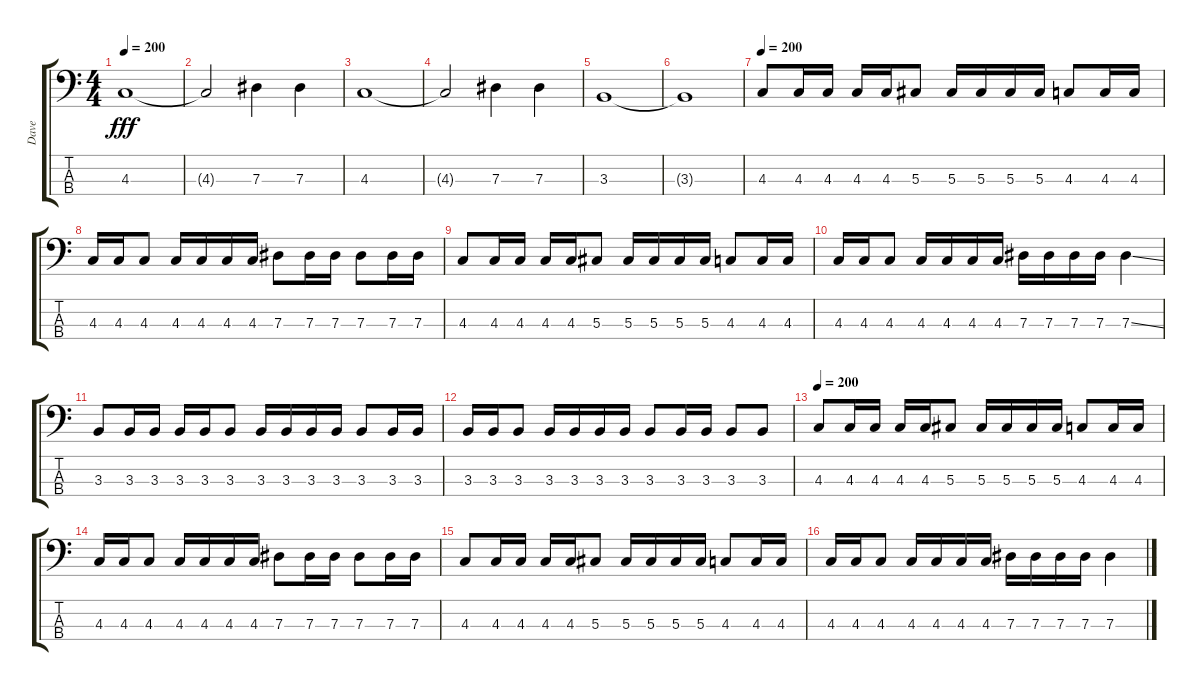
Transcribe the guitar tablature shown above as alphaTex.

\track ("Dave" "Dave") {instrument electricbassfinger}
\staff {score tabs}
\tuning (Gb2 Db2 Ab1 Eb1) {hide}
\ts (4 4)
\tempo 200
\clef f4
\ks c
4.3.1{dy fff} |
4.3{t}.2 7.3.4 7.3.4 |
4.3.1 |
4.3{t}.2 7.3.4 7.3.4 |
3.3.1 |
3.3{t}.1 |
\tempo 200
4.3.8 4.3.16 4.3.16 4.3.16 4.3.16 5.3.8 5.3.16 5.3.16 5.3.16 5.3.16 4.3.8 4.3.16 4.3.16 |
4.3.16 4.3.16 4.3.8 4.3.16 4.3.16 4.3.16 4.3.16 7.3.8 7.3.16 7.3.16 7.3.8 7.3.16 7.3.16 |
4.3.8 4.3.16 4.3.16 4.3.16 4.3.16 5.3.8 5.3.16 5.3.16 5.3.16 5.3.16 4.3.8 4.3.16 4.3.16 |
4.3.16 4.3.16 4.3.8 4.3.16 4.3.16 4.3.16 4.3.16 7.3.16 7.3.16 7.3.16 7.3.16 7.3{ss}.4 |
3.3.8 3.3.16 3.3.16 3.3.16 3.3.16 3.3.8 3.3.16 3.3.16 3.3.16 3.3.16 3.3.8 3.3.16 3.3.16 |
3.3.16 3.3.16 3.3.8 3.3.16 3.3.16 3.3.16 3.3.16 3.3.8 3.3.16 3.3.16 3.3.8 3.3.8 |
\tempo 200
4.3.8 4.3.16 4.3.16 4.3.16 4.3.16 5.3.8 5.3.16 5.3.16 5.3.16 5.3.16 4.3.8 4.3.16 4.3.16 |
4.3.16 4.3.16 4.3.8 4.3.16 4.3.16 4.3.16 4.3.16 7.3.8 7.3.16 7.3.16 7.3.8 7.3.16 7.3.16 |
4.3.8 4.3.16 4.3.16 4.3.16 4.3.16 5.3.8 5.3.16 5.3.16 5.3.16 5.3.16 4.3.8 4.3.16 4.3.16 |
4.3.16 4.3.16 4.3.8 4.3.16 4.3.16 4.3.16 4.3.16 7.3.16 7.3.16 7.3.16 7.3.16 7.3{ss}.4
